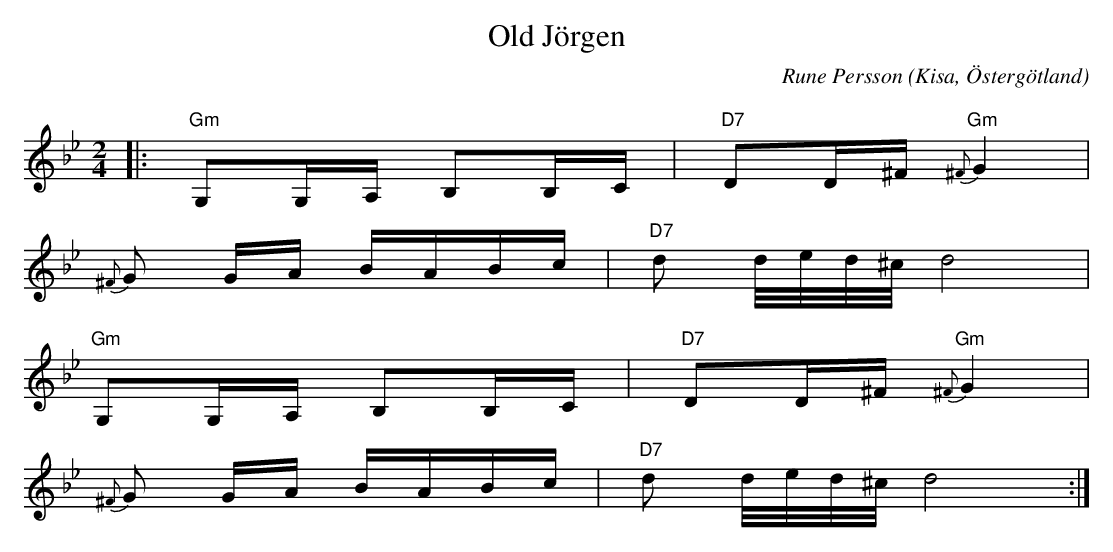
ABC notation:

X:1
T:Old Jörgen
C:Rune Persson
O:Kisa, Östergötland
Q:60
M:2/4
L:1/8
K:Gm
|:"Gm"G,G,/A,/ B,B,/C/|"D7"DD/^F/"Gm" {^F}G2|
{^F}G G/A/ B/A/B/c/|"D7"d d/4e/4d/4^c/4 d4|
"Gm"G,G,/A,/ B,B,/C/|"D7"DD/^F/"Gm" {^F}G2|
{^F}G G/A/ B/A/B/c/|"D7"d d/4e/4d/4^c/4 d4:|
